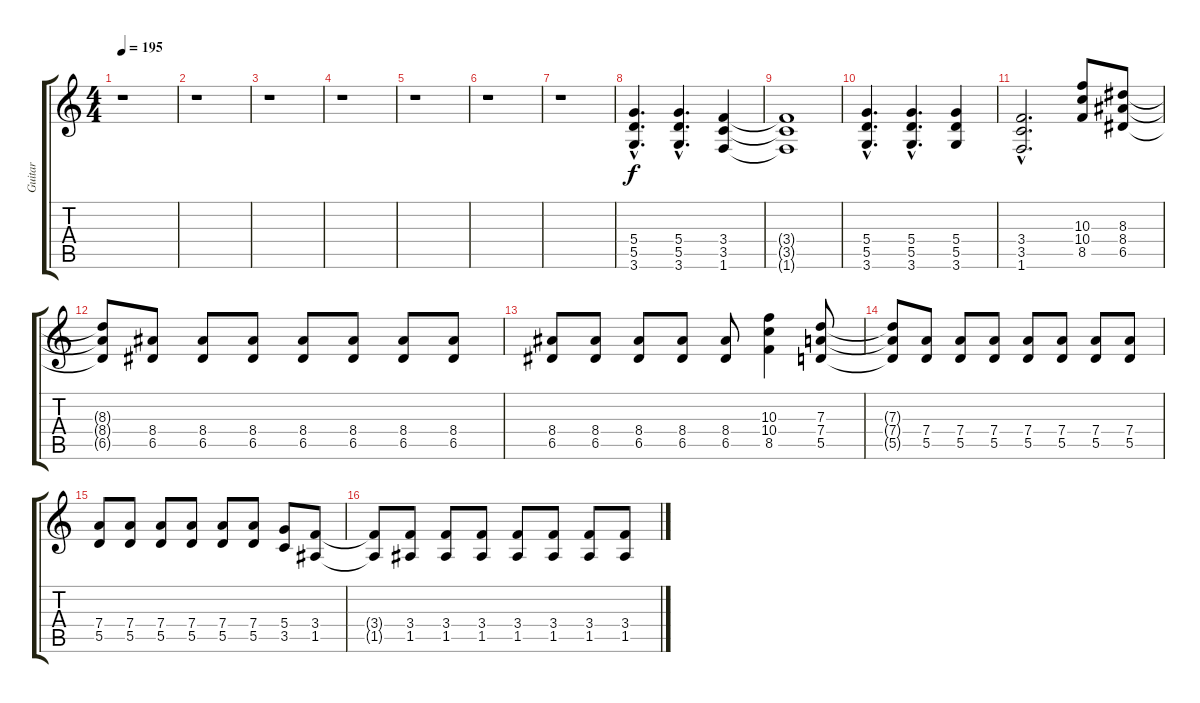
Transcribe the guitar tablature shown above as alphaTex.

\track ("Guitar" "Guitar") {instrument distortionguitar}
\staff {score tabs}
\tuning (E4 B3 G3 D3 A2 E2) {hide}
\ts (4 4)
\tempo 195
\clef g2
\ks c
r.1{dy f instrument distortionguitar} |
r.1 |
r.1 |
r.1 |
r.1 |
r.1 |
r.1 |
(5.4{hac} 5.5{hac} 3.6{hac}).4{d} (5.4{hac} 5.5{hac} 3.6{hac}).4{d} (3.4 3.5 1.6).4 |
(3.4{t} 3.5{t} 1.6{t}).1{txt ""} |
(5.4{hac} 5.5{hac} 3.6{hac}).4{d} (5.4{hac} 5.5{hac} 3.6{hac}).4{d} (5.4 5.5 3.6).4 |
(3.4{hac} 3.5{hac} 1.6{hac}).2{d} (10.3 10.4 8.5).8 (8.3 8.4 6.5).8 |
(8.3{t} 8.4{t} 6.5{t}).8 (8.4 6.5).8 (8.4 6.5).8 (8.4 6.5).8 (8.4 6.5).8 (8.4 6.5).8 (8.4 6.5).8 (8.4 6.5).8 |
(8.4 6.5).8 (8.4 6.5).8 (8.4 6.5).8 (8.4 6.5).8 (8.4 6.5).8 (10.3 10.4 8.5).4 (7.3 7.4 5.5).8 |
(7.3{t} 7.4{t} 5.5{t}).8 (7.4 5.5).8 (7.4 5.5).8 (7.4 5.5).8 (7.4 5.5).8 (7.4 5.5).8 (7.4 5.5).8 (7.4 5.5).8 |
(7.4 5.5).8 (7.4 5.5).8 (7.4 5.5).8 (7.4 5.5).8 (7.4 5.5).8 (7.4 5.5).8 (5.4 3.5).8 (3.4 1.5).8 |
(3.4{t} 1.5{t}).8 (3.4 1.5).8 (3.4 1.5).8 (3.4 1.5).8 (3.4 1.5).8 (3.4 1.5).8 (3.4 1.5).8 (3.4 1.5).8
